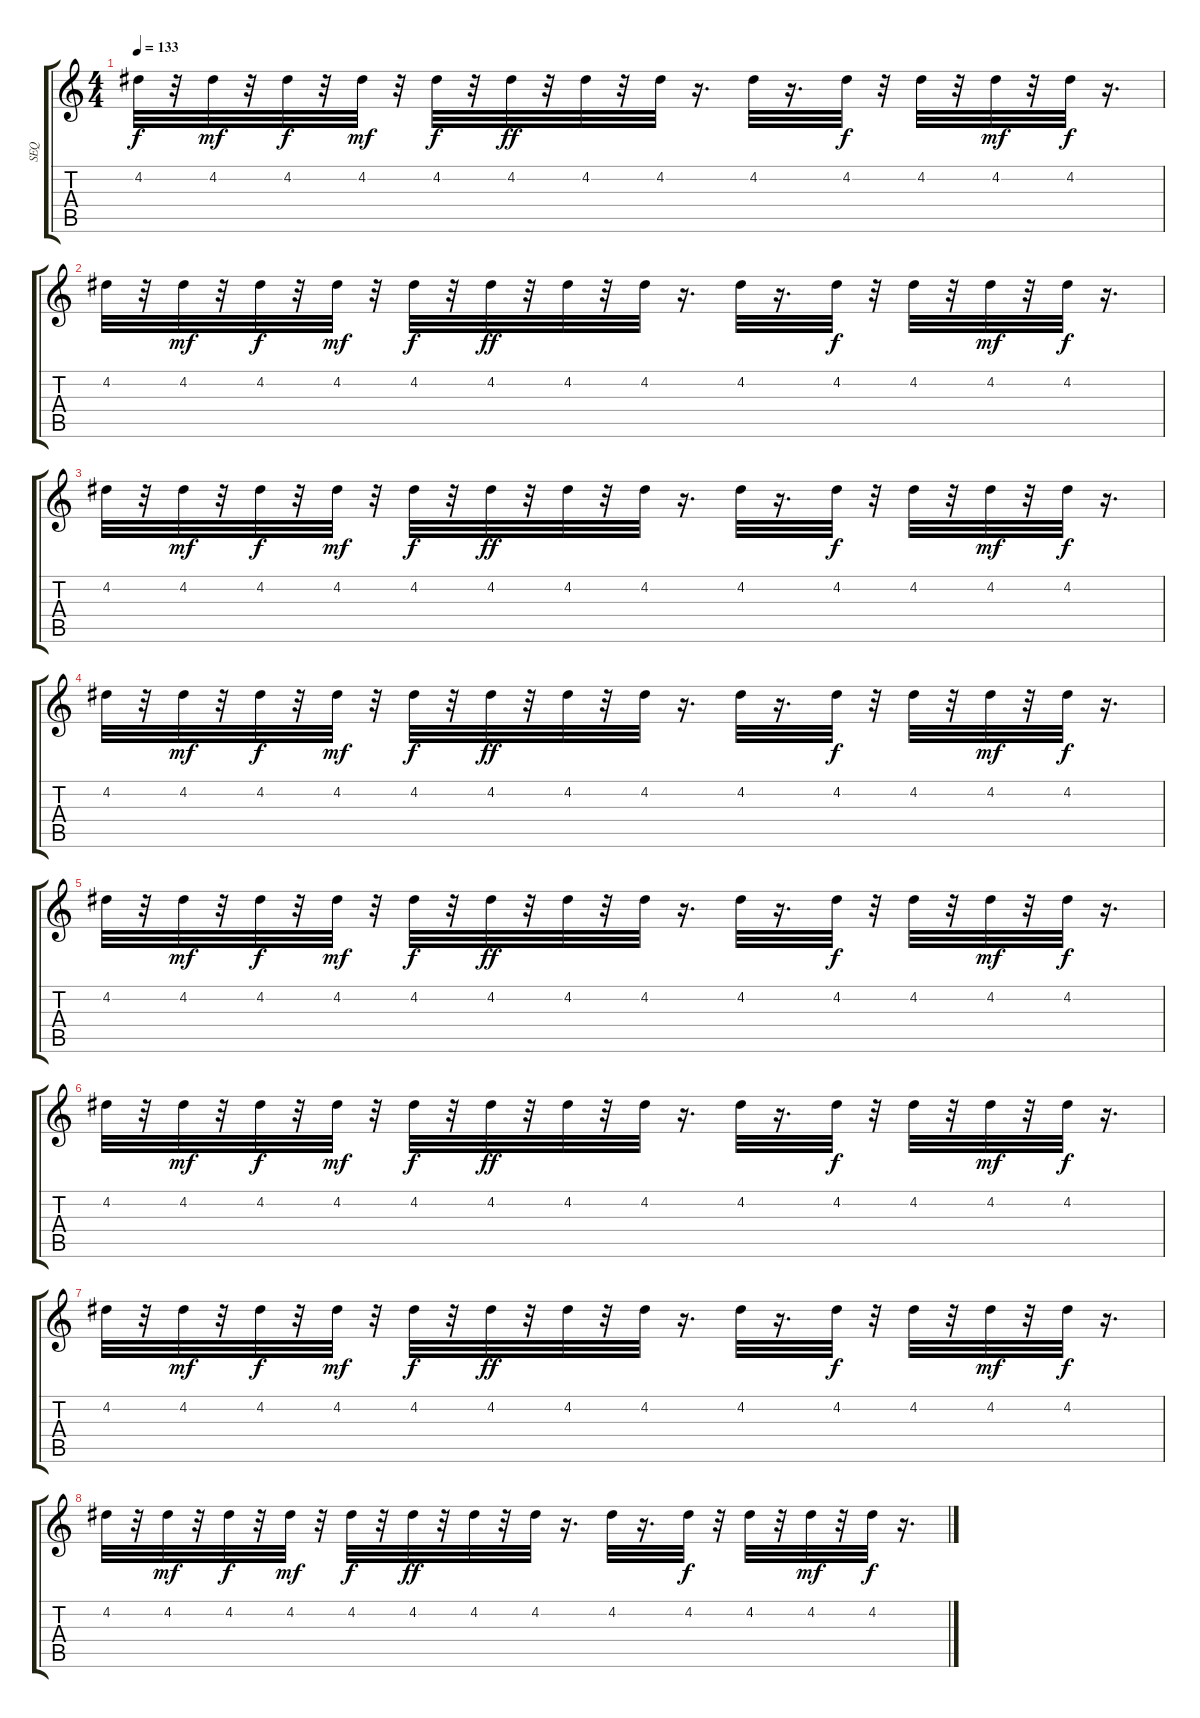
\track ("SEQ                                 " "SEQ       ") {instrument synthbass2}
\staff {score tabs}
\tuning (E4 B3 G3 D3 A2 E2) {hide}
\ts (4 4)
\tempo 133
\clef g2
\ks c
4.2.32{dy f balance 4} r.32 4.2.32{dy mf balance 5} r.32 4.2.32{dy f balance 6} r.32 4.2.32{dy mf balance 7} r.32 4.2.32{dy f balance 8} r.32 4.2.32{dy ff balance 9} r.32 4.2.32{balance 10} r.32 4.2.32{balance 11} r.16{d} 4.2.32{balance 11} r.16{d} 4.2.32{dy f balance 9} r.32 4.2.32{balance 8} r.32 4.2.32{dy mf balance 7} r.32 4.2.32{dy f balance 6} r.16{d} |
4.2.32{balance 4} r.32 4.2.32{dy mf balance 5} r.32 4.2.32{dy f balance 6} r.32 4.2.32{dy mf balance 7} r.32 4.2.32{dy f balance 8} r.32 4.2.32{dy ff balance 9} r.32 4.2.32{balance 10} r.32 4.2.32{balance 11} r.16{d} 4.2.32{balance 11} r.16{d} 4.2.32{dy f balance 9} r.32 4.2.32{balance 8} r.32 4.2.32{dy mf balance 7} r.32 4.2.32{dy f balance 6} r.16{d} |
4.2.32{balance 4} r.32 4.2.32{dy mf balance 5} r.32 4.2.32{dy f balance 6} r.32 4.2.32{dy mf balance 7} r.32 4.2.32{dy f balance 8} r.32 4.2.32{dy ff balance 9} r.32 4.2.32{balance 10} r.32 4.2.32{balance 11} r.16{d} 4.2.32{balance 11} r.16{d} 4.2.32{dy f balance 9} r.32 4.2.32{balance 8} r.32 4.2.32{dy mf balance 7} r.32 4.2.32{dy f balance 6} r.16{d} |
4.2.32{balance 4} r.32 4.2.32{dy mf balance 5} r.32 4.2.32{dy f balance 6} r.32 4.2.32{dy mf balance 7} r.32 4.2.32{dy f balance 8} r.32 4.2.32{dy ff balance 9} r.32 4.2.32{balance 10} r.32 4.2.32{balance 11} r.16{d} 4.2.32{balance 11} r.16{d} 4.2.32{dy f balance 9} r.32 4.2.32{balance 8} r.32 4.2.32{dy mf balance 7} r.32 4.2.32{dy f balance 6} r.16{d} |
4.2.32{balance 4} r.32 4.2.32{dy mf balance 5} r.32 4.2.32{dy f balance 6} r.32 4.2.32{dy mf balance 7} r.32 4.2.32{dy f balance 8} r.32 4.2.32{dy ff balance 9} r.32 4.2.32{balance 10} r.32 4.2.32{balance 11} r.16{d} 4.2.32{balance 11} r.16{d} 4.2.32{dy f balance 9} r.32 4.2.32{balance 8} r.32 4.2.32{dy mf balance 7} r.32 4.2.32{dy f balance 6} r.16{d} |
4.2.32{balance 4} r.32 4.2.32{dy mf balance 5} r.32 4.2.32{dy f balance 6} r.32 4.2.32{dy mf balance 7} r.32 4.2.32{dy f balance 8} r.32 4.2.32{dy ff balance 9} r.32 4.2.32{balance 10} r.32 4.2.32{balance 11} r.16{d} 4.2.32{balance 11} r.16{d} 4.2.32{dy f balance 9} r.32 4.2.32{balance 8} r.32 4.2.32{dy mf balance 7} r.32 4.2.32{dy f balance 6} r.16{d} |
4.2.32{balance 4} r.32 4.2.32{dy mf balance 5} r.32 4.2.32{dy f balance 6} r.32 4.2.32{dy mf balance 7} r.32 4.2.32{dy f balance 8} r.32 4.2.32{dy ff balance 9} r.32 4.2.32{balance 10} r.32 4.2.32{balance 11} r.16{d} 4.2.32{balance 11} r.16{d} 4.2.32{dy f balance 9} r.32 4.2.32{balance 8} r.32 4.2.32{dy mf balance 7} r.32 4.2.32{dy f balance 6} r.16{d} |
4.2.32{balance 4} r.32 4.2.32{dy mf balance 5} r.32 4.2.32{dy f balance 6} r.32 4.2.32{dy mf balance 7} r.32 4.2.32{dy f balance 8} r.32 4.2.32{dy ff balance 9} r.32 4.2.32{balance 10} r.32 4.2.32{balance 11} r.16{d} 4.2.32{balance 11} r.16{d} 4.2.32{dy f balance 9} r.32 4.2.32{balance 8} r.32 4.2.32{dy mf balance 7} r.32 4.2.32{dy f balance 6} r.16{d}
